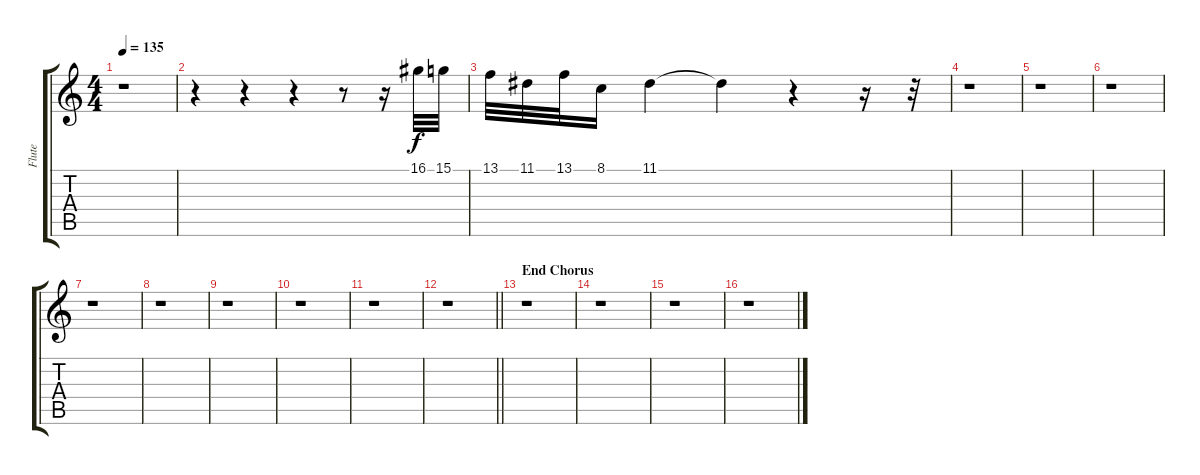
\track ("Flute" "Flute") {instrument flute}
\staff {score tabs}
\tuning (E4 B3 G3 D3 A2 E2) {hide}
\ts (4 4)
\tempo 135
\clef g2
\ks c
r.1{dy f} |
r.4 r.4 r.4 r.8 r.16 16.1.32 15.1.32 |
13.1.32 11.1.32 13.1.32 8.1.16 11.1.4 11.1{t}.4 r.4 r.16 r.32 |
r.1 |
r.1 |
r.1 |
r.1 |
r.1 |
r.1 |
r.1 |
r.1 |
\barLineRight lightlight
r.1 |
\section ("" "End Chorus")
r.1 |
r.1 |
r.1 |
r.1
